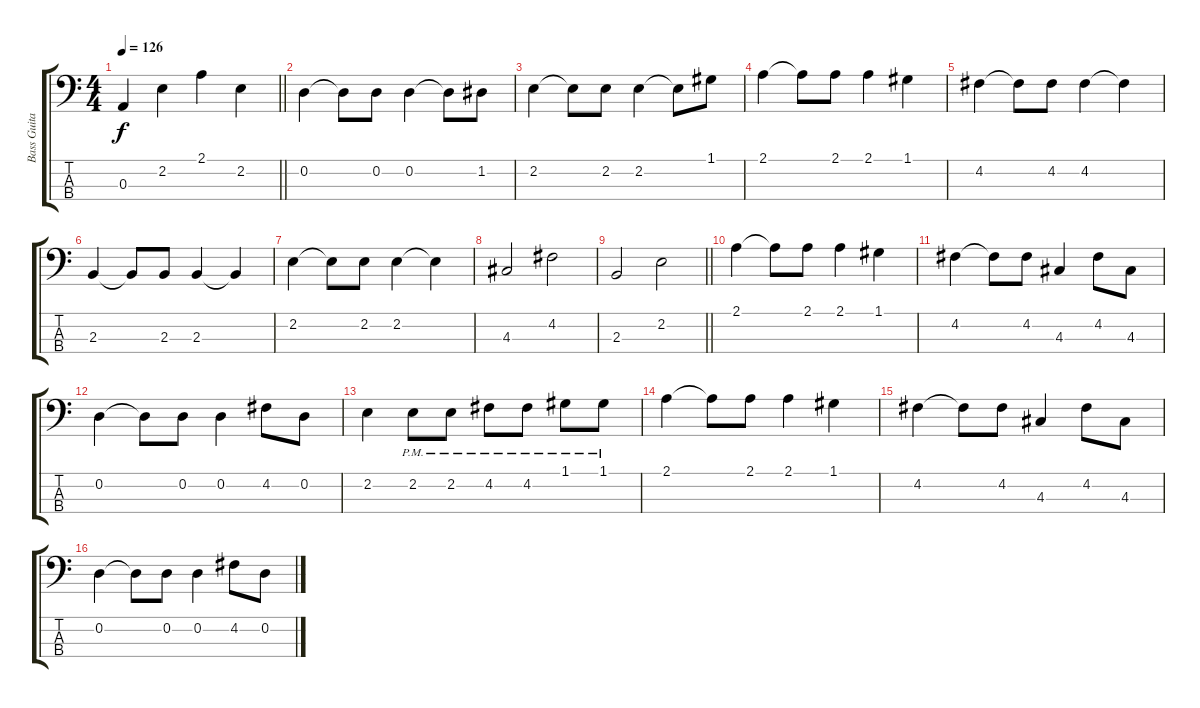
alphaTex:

\track ("Bass Guitar" "Bass Guita") {instrument electricbassfinger}
\staff {score tabs}
\tuning (G2 D2 A1 E1) {hide}
\ts (4 4)
\tempo 126
\clef f4
\barLineRight lightlight
\ks c
0.3.4{dy f} 2.2.4 2.1.4 2.2.4 |
\section ("" "")
0.2.4 0.2{t}.8 0.2.8 0.2.4 0.2{t}.8 1.2.8 |
2.2.4 2.2{t}.8 2.2.8 2.2.4 2.2{t}.8 1.1.8 |
2.1.4 2.1{t}.8 2.1.8 2.1.4 1.1.4 |
4.2.4 4.2{t}.8 4.2.8 4.2.4 4.2{t}.4 |
2.3.4 2.3{t}.8 2.3.8 2.3.4 2.3{t}.4 |
2.2.4 2.2{t}.8 2.2.8 2.2.4 2.2{t}.4 |
4.3.2 4.2.2 |
\barLineRight lightlight
2.3.2 2.2.2 |
\section ("" "")
2.1.4 2.1{t}.8 2.1.8 2.1.4 1.1.4 |
4.2.4 4.2{t}.8 4.2.8 4.3.4 4.2.8 4.3.8 |
0.2.4 0.2{t}.8 0.2.8 0.2.4 4.2.8 0.2.8 |
2.2.4 2.2{pm}.8 2.2{pm}.8 4.2{pm}.8 4.2{pm}.8 1.1{pm}.8 1.1{pm}.8 |
2.1.4 2.1{t}.8 2.1.8 2.1.4 1.1.4 |
4.2.4 4.2{t}.8 4.2.8 4.3.4 4.2.8 4.3.8 |
0.2.4 0.2{t}.8 0.2.8 0.2.4 4.2.8 0.2.8
